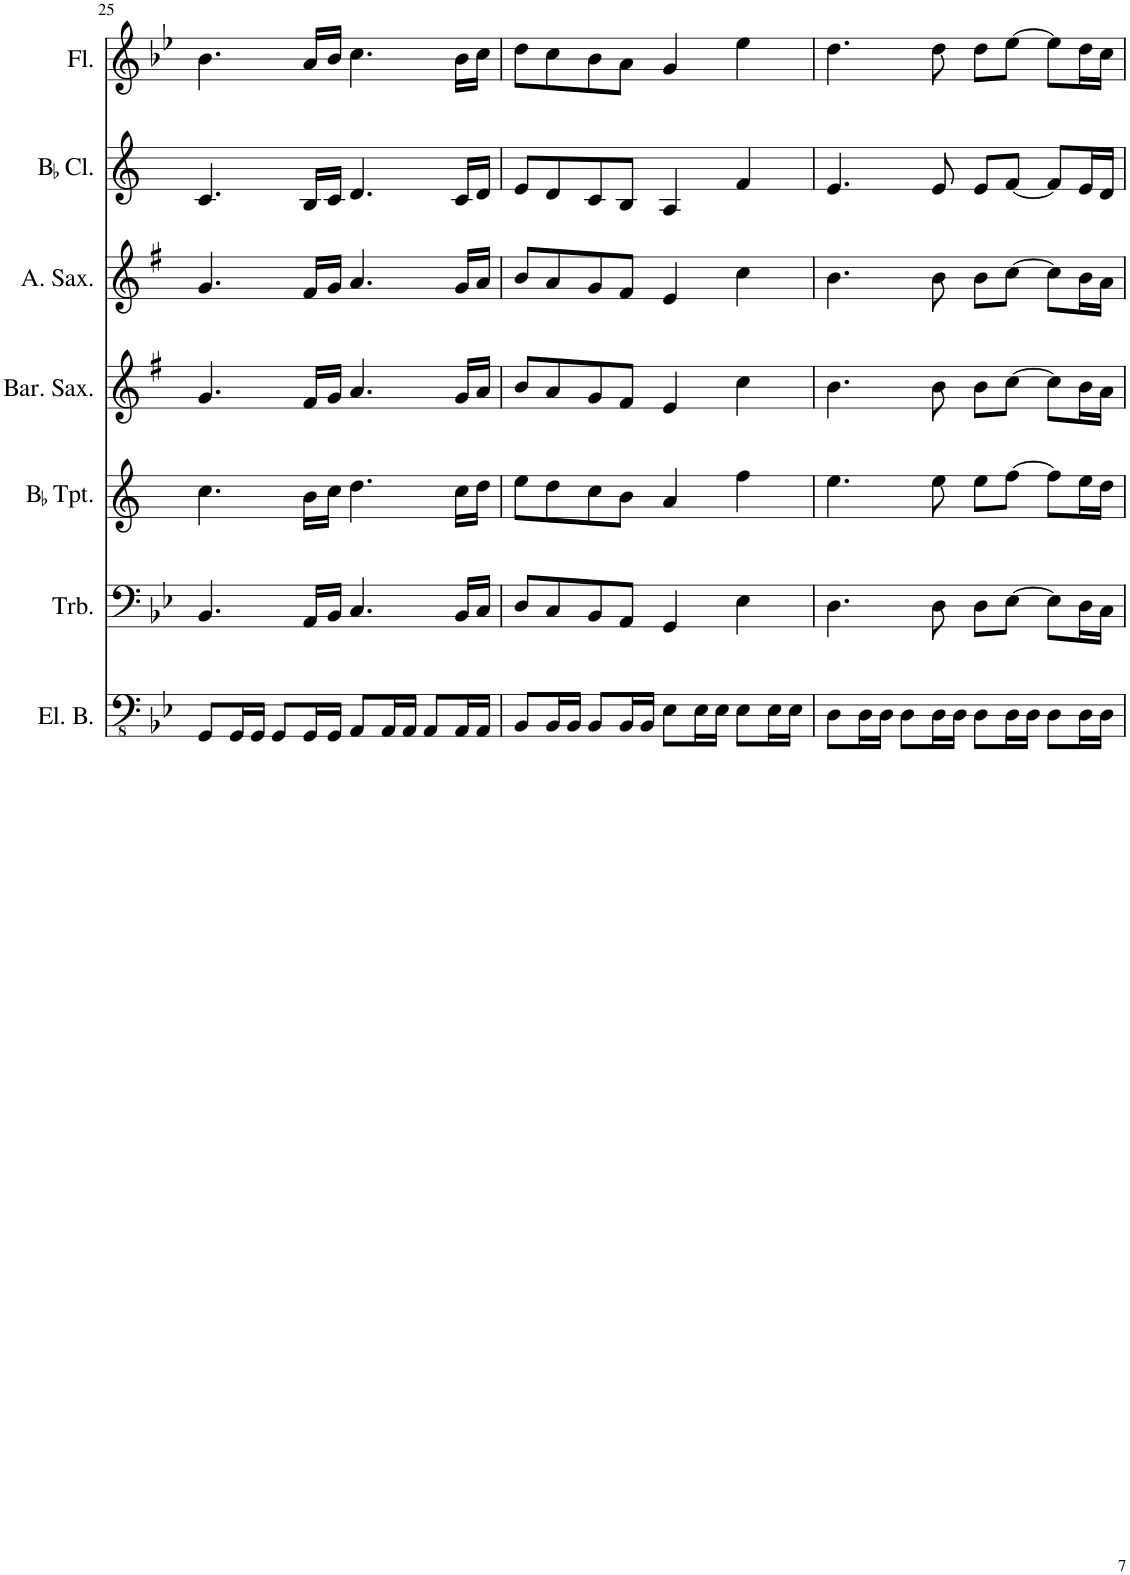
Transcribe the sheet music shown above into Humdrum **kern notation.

**kern	**kern	**kern	**kern	**kern	**kern	**kern
*part7	*part6	*part5	*part4	*part3	*part2	*part1
*staff7	*staff6	*staff5	*staff4	*staff3	*staff2	*staff1
*I"Electric Bass	*I"Trombone	*I"BaccidentalFlat Trumpet	*I"Baritone Saxophone	*I"Alto Saxophone	*I"BaccidentalFlat Clarinet	*I"Flute
*I'El. B.	*I'Trb.	*I'BaccidentalFlat Tpt.	*I'Bar. Sax.	*I'A. Sax.	*I'BaccidentalFlat Cl.	*I'Fl.
!!LO:PB:g=z
*clefFv4	*clefF4	*clefG2	*clefG2	*clefG2	*clefG2	*clefG2
*	*	*Trd1c2	*Trd12c21	*Trd5c9	*Trd1c2	*
*k[b-e-]	*k[b-e-]	*k[]	*k[f#]	*k[f#]	*k[]	*k[b-e-]
*M4/4	*M4/4	*M4/4	*M4/4	*M4/4	*M4/4	*M4/4
=25	=25	=25	=25	=25	=25	=25
8GGG/L	4.BB-/	4.cc\	4.g/	4.g/	4.c/	4.b-\
16GGG/L	.	.	.	.	.	.
16GGG/JJ	.	.	.	.	.	.
8GGG/L	.	.	.	.	.	.
16GGG/L	16AA/LL	16b\LL	16f#/LL	16f#/LL	16B/LL	16a/LL
16GGG/JJ	16BB-/JJ	16cc\JJ	16g/JJ	16g/JJ	16c/JJ	16b-/JJ
8AAA/L	4.C/	4.dd\	4.a/	4.a/	4.d/	4.cc\
16AAA/L	.	.	.	.	.	.
16AAA/JJ	.	.	.	.	.	.
8AAA/L	.	.	.	.	.	.
16AAA/L	16BB-/LL	16cc\LL	16g/LL	16g/LL	16c/LL	16b-\LL
16AAA/JJ	16C/JJ	16dd\JJ	16a/JJ	16a/JJ	16d/JJ	16cc\JJ
=26	=26	=26	=26	=26	=26	=26
8BBB-/L	8D/L	8ee\L	8b/L	8b/L	8e/L	8dd\L
16BBB-/L	8C/	8dd\	8a/	8a/	8d/	8cc\
16BBB-/JJ	.	.	.	.	.	.
8BBB-/L	8BB-/	8cc\	8g/	8g/	8c/	8b-\
16BBB-/L	8AA/J	8b\J	8f#/J	8f#/J	8B/J	8a\J
16BBB-/JJ	.	.	.	.	.	.
8EE-\L	4GG/	4a/	4e/	4e/	4A/	4g/
16EE-\L	.	.	.	.	.	.
16EE-\JJ	.	.	.	.	.	.
8EE-\L	4E-\	4ff\	4cc\	4cc\	4f/	4ee-\
16EE-\L	.	.	.	.	.	.
16EE-\JJ	.	.	.	.	.	.
=27	=27	=27	=27	=27	=27	=27
8DD\L	4.D\	4.ee\	4.b\	4.b\	4.e/	4.dd\
16DD\L	.	.	.	.	.	.
16DD\JJ	.	.	.	.	.	.
8DD\L	.	.	.	.	.	.
16DD\L	8D\	8ee\	8b\	8b\	8e/	8dd\
16DD\JJ	.	.	.	.	.	.
8DD\L	8D\L	8ee\L	8b\L	8b\L	8e/L	8dd\L
16DD\L	[8E-\J	[8ff\J	[8cc\J	[8cc\J	[8f/J	[8ee-\J
16DD\JJ	.	.	.	.	.	.
8DD\L	8E-\L]	8ff\L]	8cc\L]	8cc\L]	8f/L]	8ee-\L]
16DD\L	16D\L	16ee\L	16b\L	16b\L	16e/L	16dd\L
16DD\JJ	16C\JJ	16dd\JJ	16a\JJ	16a\JJ	16d/JJ	16cc\JJ
=	=	=	=	=	=	=
*-	*-	*-	*-	*-	*-	*-
